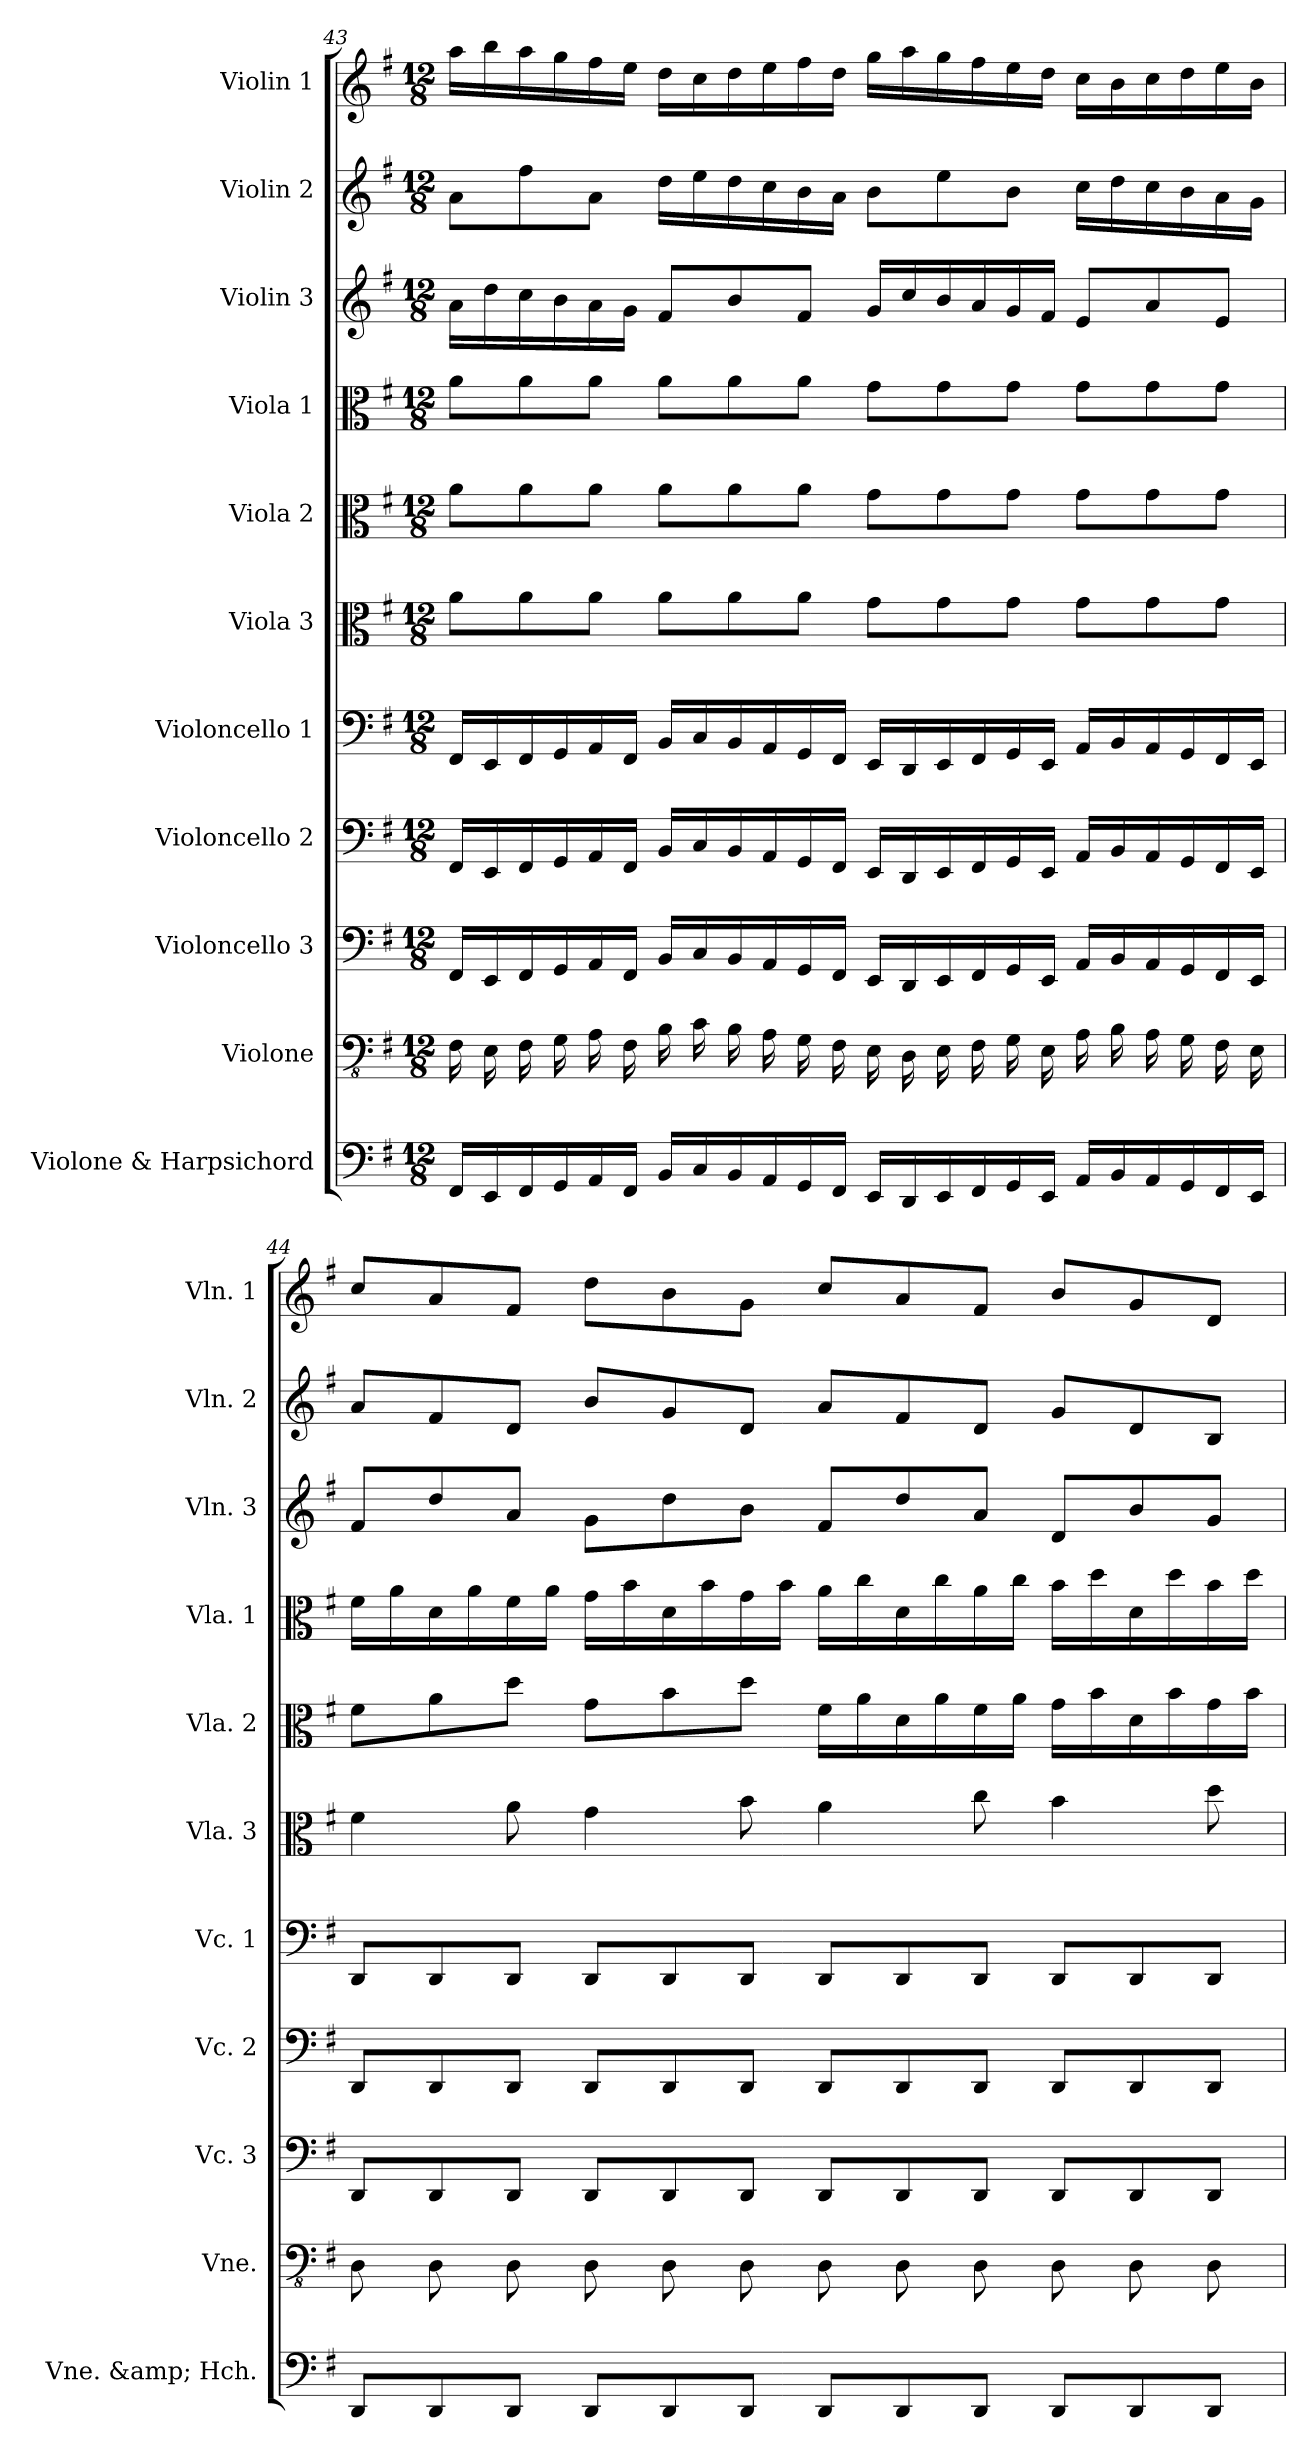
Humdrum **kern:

**kern	**kern	**kern	**kern	**kern	**kern	**kern	**kern	**kern	**kern	**kern
*part11	*part10	*part9	*part8	*part7	*part6	*part5	*part4	*part3	*part2	*part1
*staff11	*staff10	*staff9	*staff8	*staff7	*staff6	*staff5	*staff4	*staff3	*staff2	*staff1
*I"Violone &amp; Harpsichord	*I"Violone	*I"Violoncello 3	*I"Violoncello 2	*I"Violoncello 1	*I"Viola 3	*I"Viola 2	*I"Viola 1	*I"Violin 3	*I"Violin 2	*I"Violin 1
*I'Vne. &amp; Hch.	*I'Vne.	*I'Vc. 3	*I'Vc. 2	*I'Vc. 1	*I'Vla. 3	*I'Vla. 2	*I'Vla. 1	*I'Vln. 3	*I'Vln. 2	*I'Vln. 1
!!LO:PB:g=z
*clefF4	*clefFv4	*clefF4	*clefF4	*clefF4	*clefC3	*clefC3	*clefC3	*clefG2	*clefG2	*clefG2
*	*ITrd7c12	*	*	*	*	*	*	*	*	*
*k[f#]	*k[f#]	*k[f#]	*k[f#]	*k[f#]	*k[f#]	*k[f#]	*k[f#]	*k[f#]	*k[f#]	*k[f#]
*M12/8	*M12/8	*M12/8	*M12/8	*M12/8	*M12/8	*M12/8	*M12/8	*M12/8	*M12/8	*M12/8
=43	=43	=43	=43	=43	=43	=43	=43	=43	=43	=43
16FF#/LL	16FFF#	16FF#/LL	16FF#/LL	16FF#/LL	8a\L	8a\L	8a\L	16a\LL	8a\L	16aa\LL
16EE/	16EEE	16EE/	16EE/	16EE/	.	.	.	16dd\	.	16bb\
16FF#/	16FFF#	16FF#/	16FF#/	16FF#/	8a\	8a\	8a\	16cc\	8ff#\	16aa\
16GG/	16GGG	16GG/	16GG/	16GG/	.	.	.	16b\	.	16gg\
16AA/	16AAA	16AA/	16AA/	16AA/	8a\J	8a\J	8a\J	16a\	8a\J	16ff#\
16FF#/JJ	16FFF#	16FF#/JJ	16FF#/JJ	16FF#/JJ	.	.	.	16g\JJ	.	16ee\JJ
16BB/LL	16BBB	16BB/LL	16BB/LL	16BB/LL	8a\L	8a\L	8a\L	8f#/L	16dd\LL	16dd\LL
16C/	16CC	16C/	16C/	16C/	.	.	.	.	16ee\	16cc\
16BB/	16BBB	16BB/	16BB/	16BB/	8a\	8a\	8a\	8b/	16dd\	16dd\
16AA/	16AAA	16AA/	16AA/	16AA/	.	.	.	.	16cc\	16ee\
16GG/	16GGG	16GG/	16GG/	16GG/	8a\J	8a\J	8a\J	8f#/J	16b\	16ff#\
16FF#/JJ	16FFF#	16FF#/JJ	16FF#/JJ	16FF#/JJ	.	.	.	.	16a\JJ	16dd\JJ
16EE/LL	16EEE	16EE/LL	16EE/LL	16EE/LL	8g\L	8g\L	8g\L	16g/LL	8b\L	16gg\LL
16DD/	16DDD	16DD/	16DD/	16DD/	.	.	.	16cc/	.	16aa\
16EE/	16EEE	16EE/	16EE/	16EE/	8g\	8g\	8g\	16b/	8ee\	16gg\
16FF#/	16FFF#	16FF#/	16FF#/	16FF#/	.	.	.	16a/	.	16ff#\
16GG/	16GGG	16GG/	16GG/	16GG/	8g\J	8g\J	8g\J	16g/	8b\J	16ee\
16EE/JJ	16EEE	16EE/JJ	16EE/JJ	16EE/JJ	.	.	.	16f#/JJ	.	16dd\JJ
16AA/LL	16AAA	16AA/LL	16AA/LL	16AA/LL	8g\L	8g\L	8g\L	8e/L	16cc\LL	16cc\LL
16BB/	16BBB	16BB/	16BB/	16BB/	.	.	.	.	16dd\	16b\
16AA/	16AAA	16AA/	16AA/	16AA/	8g\	8g\	8g\	8a/	16cc\	16cc\
16GG/	16GGG	16GG/	16GG/	16GG/	.	.	.	.	16b\	16dd\
16FF#/	16FFF#	16FF#/	16FF#/	16FF#/	8g\J	8g\J	8g\J	8e/J	16a\	16ee\
16EE/JJ	16EEE	16EE/JJ	16EE/JJ	16EE/JJ	.	.	.	.	16g\JJ	16b\JJ
!!LO:LB:g=z
=44	=44	=44	=44	=44	=44	=44	=44	=44	=44	=44
8DD/L	8DDD	8DD/L	8DD/L	8DD/L	4f#\	8f#\L	16f#\LL	8f#/L	8a/L	8cc/L
.	.	.	.	.	.	.	16a\	.	.	.
8DD/	8DDD	8DD/	8DD/	8DD/	.	8a\	16d\	8dd/	8f#/	8a/
.	.	.	.	.	.	.	16a\	.	.	.
8DD/J	8DDD	8DD/J	8DD/J	8DD/J	8a\	8dd\J	16f#\	8a/J	8d/J	8f#/J
.	.	.	.	.	.	.	16a\JJ	.	.	.
8DD/L	8DDD	8DD/L	8DD/L	8DD/L	4g\	8g\L	16g\LL	8g\L	8b/L	8dd\L
.	.	.	.	.	.	.	16b\	.	.	.
8DD/	8DDD	8DD/	8DD/	8DD/	.	8b\	16d\	8dd\	8g/	8b\
.	.	.	.	.	.	.	16b\	.	.	.
8DD/J	8DDD	8DD/J	8DD/J	8DD/J	8b\	8dd\J	16g\	8b\J	8d/J	8g\J
.	.	.	.	.	.	.	16b\JJ	.	.	.
8DD/L	8DDD	8DD/L	8DD/L	8DD/L	4a\	16f#\LL	16a\LL	8f#/L	8a/L	8cc/L
.	.	.	.	.	.	16a\	16cc\	.	.	.
8DD/	8DDD	8DD/	8DD/	8DD/	.	16d\	16d\	8dd/	8f#/	8a/
.	.	.	.	.	.	16a\	16cc\	.	.	.
8DD/J	8DDD	8DD/J	8DD/J	8DD/J	8cc\	16f#\	16a\	8a/J	8d/J	8f#/J
.	.	.	.	.	.	16a\JJ	16cc\JJ	.	.	.
8DD/L	8DDD	8DD/L	8DD/L	8DD/L	4b\	16g\LL	16b\LL	8d/L	8g/L	8b/L
.	.	.	.	.	.	16b\	16dd\	.	.	.
8DD/	8DDD	8DD/	8DD/	8DD/	.	16d\	16d\	8b/	8d/	8g/
.	.	.	.	.	.	16b\	16dd\	.	.	.
8DD/J	8DDD	8DD/J	8DD/J	8DD/J	8dd\	16g\	16b\	8g/J	8B/J	8d/J
.	.	.	.	.	.	16b\JJ	16dd\JJ	.	.	.
=	=	=	=	=	=	=	=	=	=	=
*-	*-	*-	*-	*-	*-	*-	*-	*-	*-	*-
